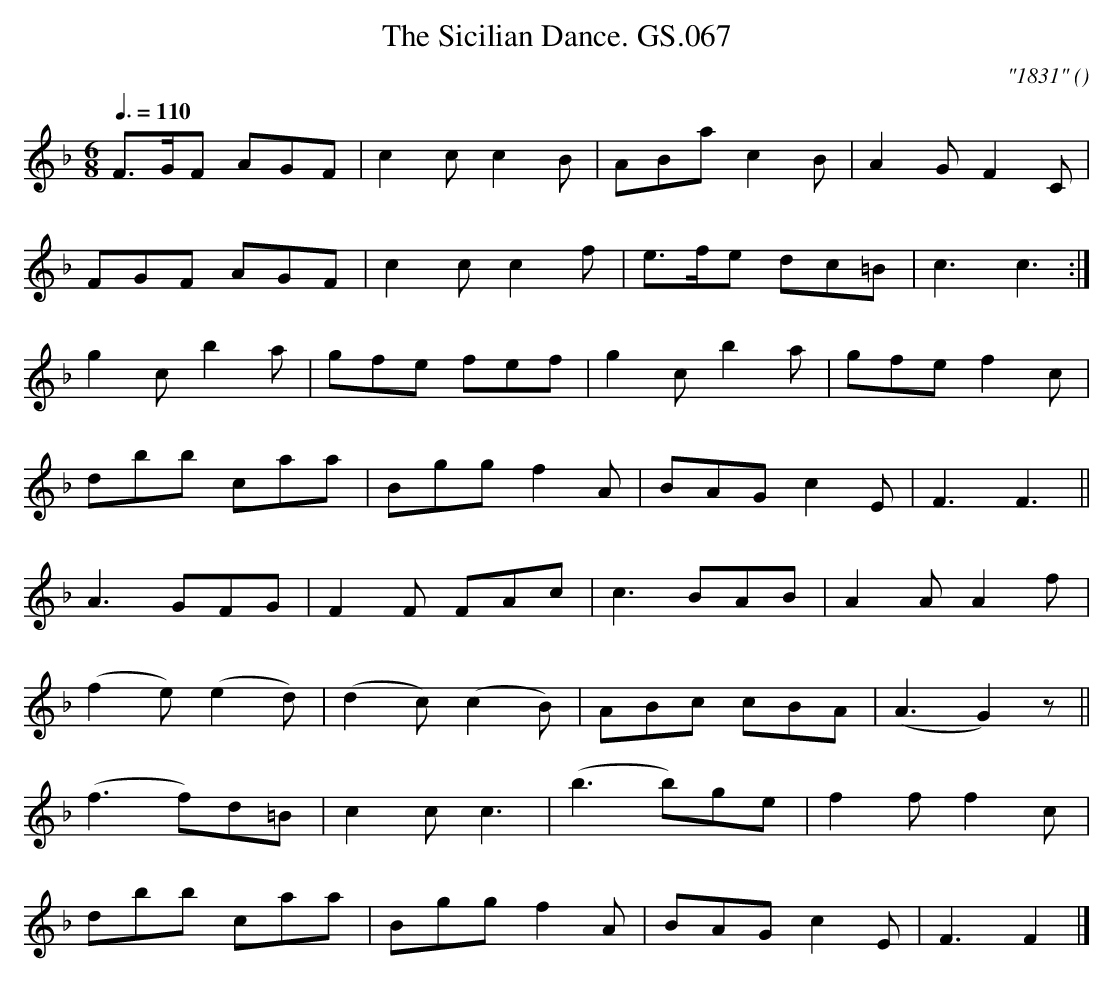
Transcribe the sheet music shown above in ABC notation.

X:1
T:Sicilian Dance. GS.067, The
M:6/8
L:1/8
Q:3/8=110
O:
C:"1831"
K:F Major
F>GF AGF | c2cc2B | ABa c2B | A2GF2C |
FGF AGF | c2cc2f | e>fe dc=B | c3c3 :|
g2 c b2a | gfe fef | g2c b2a | gfe f2c |
dbb caa | Bgg f2A | BAG c2 E |F3 F3 ||
A3 GFG | F2F FAc | c3 BAB | A2A A2f |
(f2e) (e2d) | (d2c) (c2B) | ABc cBA| (A3G2) z ||
(f3f)d=B | c2cc3 | (b3b)ge | f2ff2c |
dbb caa | Bgg f2A | BAG c2E | F3F2 |]
